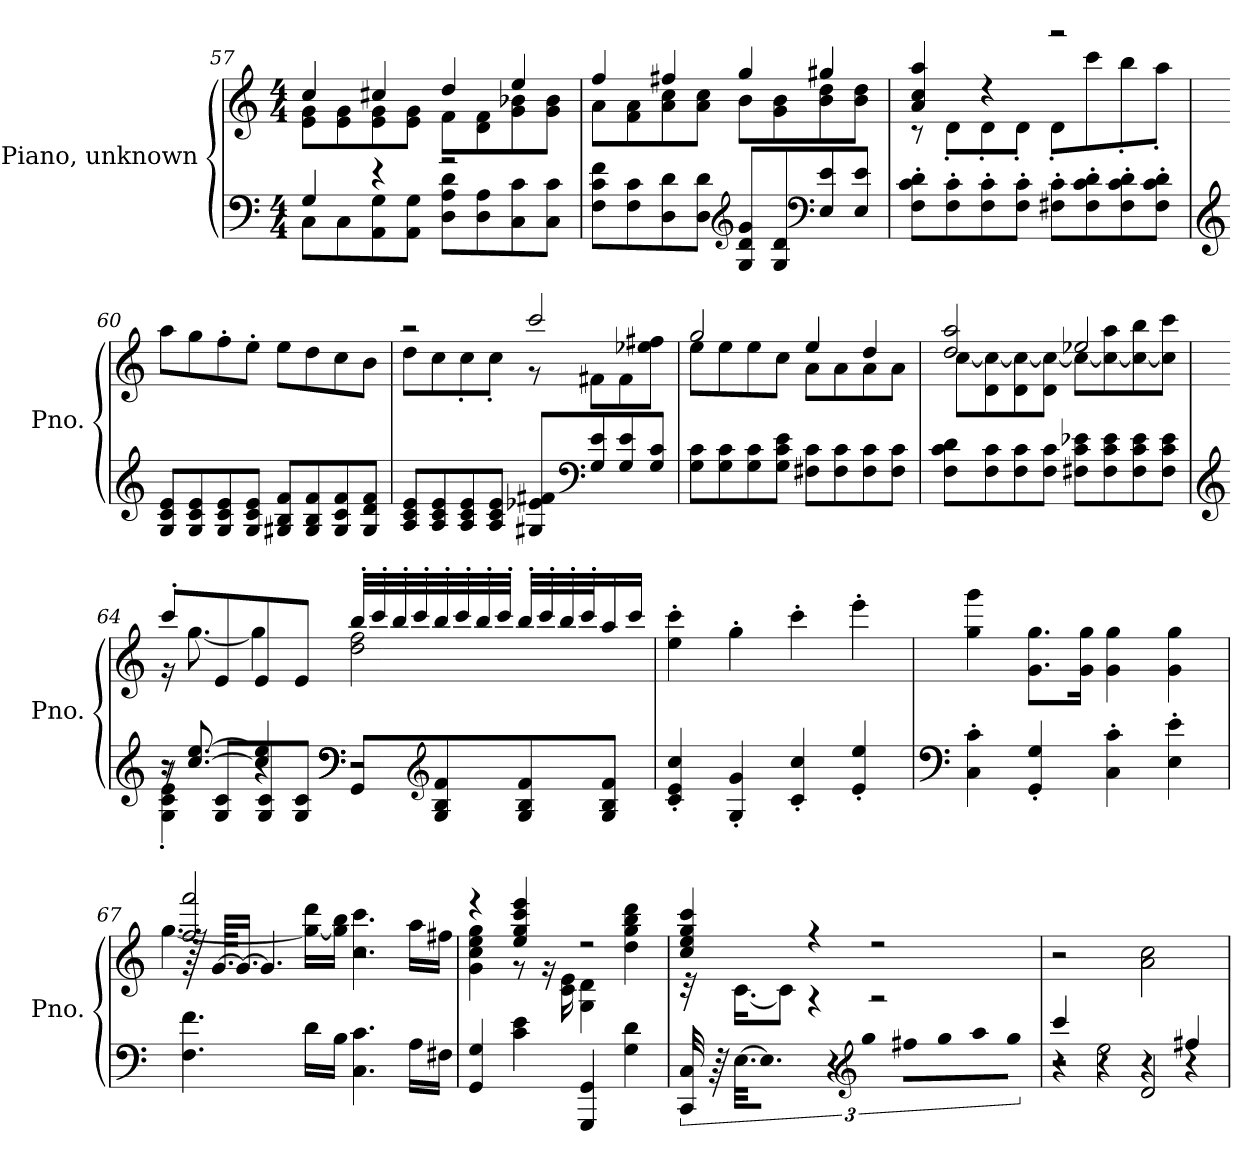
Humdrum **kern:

**kern	**kern
*part1	*part1
*staff2	*staff1
*I"Piano, unknown	*
*I'Pno.	*
*clefF4	*clefG2
*k[]	*k[]
*M4/4	*M4/4
=57	=57
*^	*^
4G/	8C\L	4cc/	8e\ 8g\L
.	8C\	.	8e\ 8g\
4r	8AA\ 8G\	4cc#X/	8e\ 8g\
.	8AA\ 8G\J	.	8e\ 8g\J
2r	8D\ 8A\ 8d\L	4dd/	8f\L
.	8D\ 8A\	.	8d\ 8f\
.	8C\ 8c\	4ee/	8g\ 8b-X\
.	8C\ 8c\J	.	8g\ 8b-\J
*v	*v	*	*
!!LO:LB:g=z	!!
=58	=58	=58
8F\ 8c\ 8f\L	4ff/	8a\L
8F\ 8c\	.	8f\ 8a\
8D\ 8d\	4ff#X/	8a\ 8cc\
8D\ 8d\J	.	8a\ 8cc\J
*clefG2	*	*
8G/ 8d/ 8g/L	4gg/	8b\L
8G/ 8d/	.	8g\ 8b\
*clefF4	*	*
8E/ 8e/	4gg#X/	8b\ 8dd\
8E/ 8e/J	.	8b\ 8dd\J
=59	=59	=59
8F\' 8c\' 8d\'L	4a/ 4cc/ 4aa/	8r
8F\' 8c\'	.	8d'\L
8F\' 8c\'	4r	8d'\
8F\' 8c\'J	.	8d'\J
8F#X\' 8c\'L	2r	8d'\L
8F#\' 8c\' 8d\'	.	8ccc\
8F#\' 8c\' 8d\'	.	8bb'\
8F#\' 8c\' 8d\'J	.	8aa'\J
*	*v	*v
=60	=60
*clefG2	*
8G/ 8c/ 8e/L	8aa\L
8G/ 8c/ 8e/	8gg\
8G/ 8c/ 8e/	8ff'\
8G/ 8c/ 8e/J	8ee'\J
8G#X/ 8B/ 8f/L	8ee\L
8G#/ 8B/ 8f/	8dd\
8G#/ 8c/ 8f/	8cc\
8G#/ 8d/ 8f/J	8b\J
!!LO:PB:g=z
=61	=61
*	*^
8A/ 8c/ 8e/L	2r	8dd\L
8A/ 8c/ 8e/	.	8cc\
8A/ 8c/ 8e/	.	8cc'\
8A/ 8c/ 8e/J	.	8cc'\J
8G#X/ 8e-X/ 8f#X/L	2ccc/	8r
*clefF4	*	*
8G#/ 8e-/	.	8f#X\L
8G#/ 8e-/	.	8f#\
8G#/ 8c/J	.	8ee-X\ 8ff#X\J
=62	=62	=62
8G\ 8c\L	2gg/	8ee\L
8G\ 8c\	.	8ee\
8G\ 8c\	.	8ee\
8G\ 8c\ 8e\J	.	8cc\J
8F#X\ 8c\L	4ee/	8a\L
8F#\ 8c\	.	8a\
8F#\ 8c\	4dd/	8a\
8F#\ 8c\J	.	8a\J
=63	=63	=63
8F\ 8c\ 8d\L	2dd/ 2aa/	[8cc\L
8F\ 8c\	.	8d\ 8cc\_
8F\ 8c\	.	8d\ 8cc\_
8F\ 8c\J	.	8d\ 8cc\_J
8F#X\ 8c\ 8e-X\L	2ee-X/	8cc\L_
8F#\ 8c\ 8e-\	.	8cc\_ 8aa\
8F#\ 8c\ 8e-\	.	8cc\_ 8bb\
8F#\ 8c\ 8e-\J	.	8cc\] 8ccc\J
!!LO:LB:g=z	!!
=64	=64	=64
*clefG2	*	*
*^	*	*
*	*^	*	*
16r	4G\' 4c\' 4e\'	8r	8ccc'/L	16r
[8.cc/ [8.ee/	.	.	.	[8.gg\
.	.	8G/ 8c/L	8e/	.
4cc/] 4ee/]	4r	8G/ 8c/	8e/	4gg\]
.	.	8G/ 8c/J	8e/J	.
*clefF4	*	*	*	*
2r	2r	8GG/L	32bb'/LLL	2dd\ 2ff\
.	.	.	32ccc'/	.
.	.	.	32bb'/	.
.	.	.	32ccc'/	.
*clefG2	*	*	*	*
.	.	8G/ 8B/ 8f/	32bb'/	.
.	.	.	32ccc'/	.
.	.	.	32bb'/	.
.	.	.	32ccc'/JJJ	.
.	.	8G/ 8B/ 8f/	32bb'/LLL	.
.	.	.	32ccc'/	.
.	.	.	32bb'/	.
.	.	.	32ccc'/J	.
.	.	8G/ 8B/ 8f/J	16aa/	.
.	.	.	16ccc/JJ	.
*v	*v	*v	*	*
*	*v	*v
=65	=65
4c/' 4e/' 4cc/'	4ee\' 4ccc\'
4G/' 4g/'	4gg'\
4c/' 4cc/'	4ccc'\
4e/' 4ee/'	4eee'\
=66	=66
*clefF4	*
4C\' 4c\'	4gg\ 4ggg\
4GG/' 4G/'	8.g\ 8.gg\L
.	16g\ 16gg\Jk
4C\' 4c\'	4g\ 4gg\
4E\' 4e\'	4g\ 4gg\
!!LO:LB:g=z
=67	=67
*	*^
*	*	*^
4.F\ 4.f\	2ff/ 2fff/	[4.gg\	128r
.	.	.	[64.g/KKLL
.	.	.	16.g/JJ_
.	.	.	4.g/]
16d\LL	.	16gg\_ 16ddd\LL	.
16B\JJ	.	16gg\] 16bb\JJ	.
4.C\ 4.c\	2r	4.cc\ 4.ccc\	2r
16A\LL	.	16aa\LL	.
16F#X\JJ	.	16ff#X\JJ	.
*	*	*v	*v
=68	=68	=68
4GG/ 4G/	4r	4g\ 4cc\ 4ee\ 4gg\
4c\ 4e\	4ee/ 4gg/ 4ccc/ 4eee/	8r
.	.	16r
.	.	16c\ 16e\
4GGG/ 4GG/	2r	4G\ 4d\
4G\ 4d\	.	4dd\ 4gg\ 4bb\ 4ddd\
=69	=69	=69
48CC/ 48C/	4cc/ 4ee/ 4gg/ 4ccc/	32r
96r	.	.
[48.E\KKL	.	[16.c\KL
8.E\J]	.	.
.	.	8c\J]
8r	4r	4r
*clefG2	*	*
8gg\	.	.
8ff#X\L	2r	2r
8gg\	.	.
8aa\	.	.
8gg\J	.	.
*	*v	*v
=70	=70
*^	*
*	*^	*
4ccc/	4r	2r	2r
4r	2ee\	.	.
4r	.	2d/	2a\ 2cc\
4ff#X/	4r	.	.
*v	*v	*v	*
=	=
*-	*-
